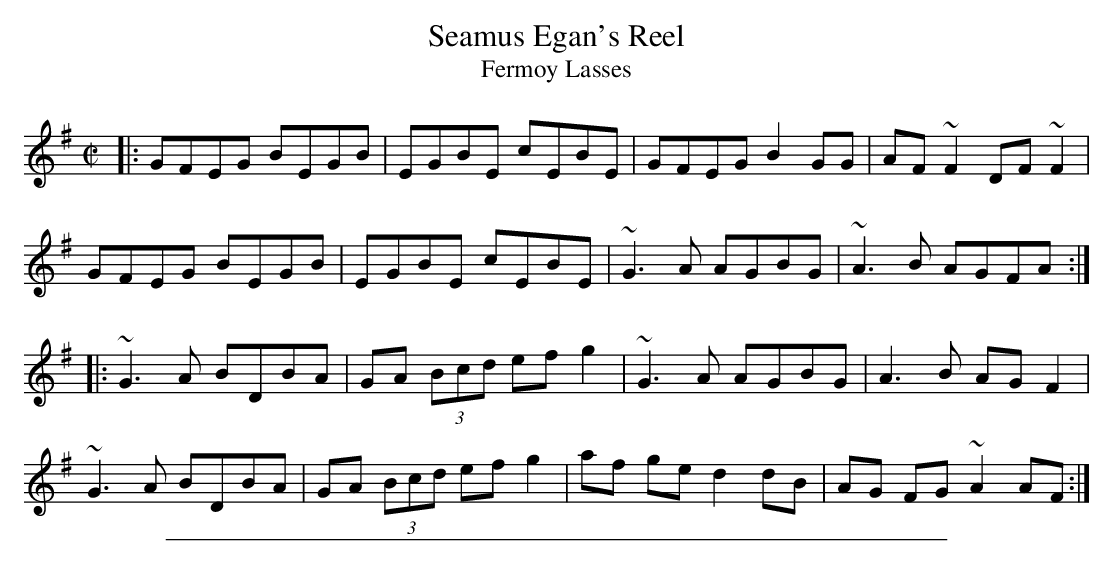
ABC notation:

X:1
T: Seamus Egan's Reel
T: Fermoy Lasses
M:C|
L:1/8
K:G
|:\
GFEG BEGB | EGBE cEBE | GFEG B2GG | AF~F2 DF~F2 |
GFEG BEGB | EGBE cEBE | ~G3A AGBG | ~A3B AGFA :|
|:\
~G3A BDBA | GA (3Bcd ef g2 | ~G3A AGBG | A3B AG F2 |
~G3A BDBA | GA (3Bcd ef g2 | af ge d2 dB | AG FG ~A2 AF :|
